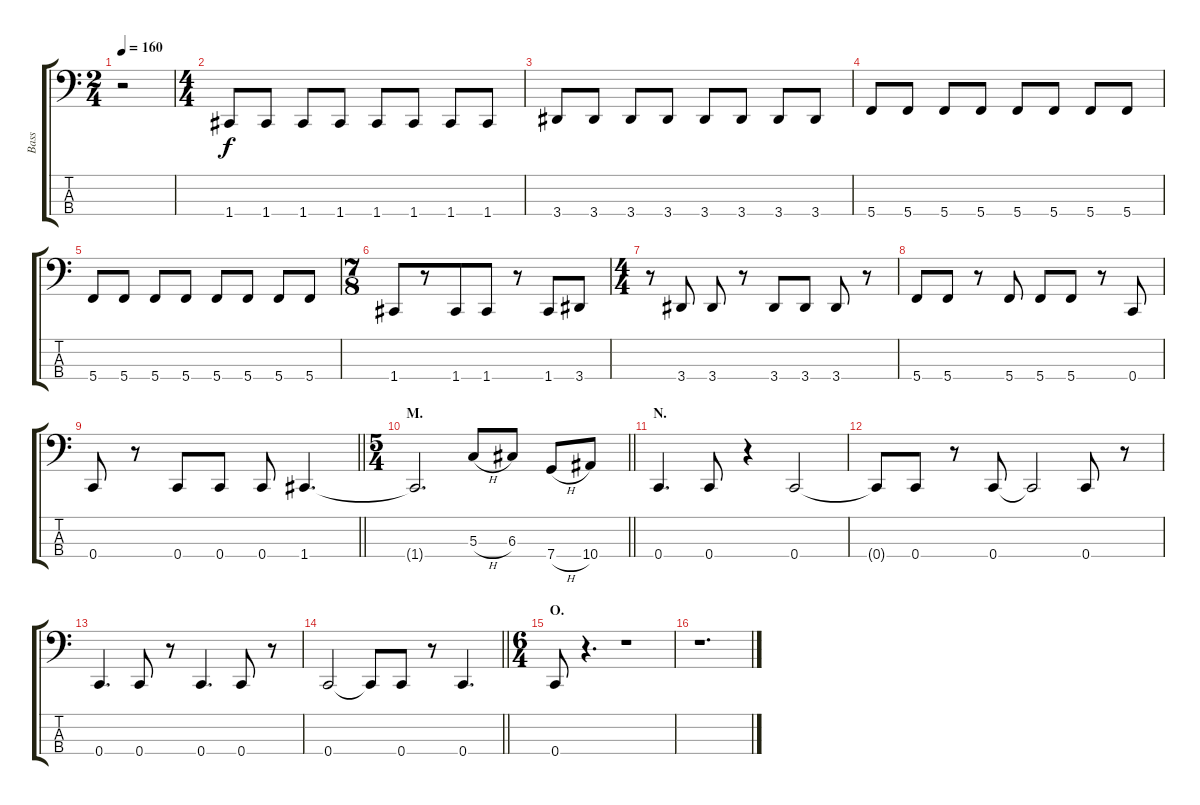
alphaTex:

\track ("Bass" "Bass") {instrument electricbasspick}
\staff {score tabs}
\tuning (F2 C2 G1 C1) {hide}
\ts (2 4)
\tempo 160
\clef f4
\ks c
r.2{dy f} |
\ts (4 4)
1.4.8 1.4.8 1.4.8 1.4.8 1.4.8 1.4.8 1.4.8 1.4.8 |
3.4.8 3.4.8 3.4.8 3.4.8 3.4.8 3.4.8 3.4.8 3.4.8 |
5.4.8 5.4.8 5.4.8 5.4.8 5.4.8 5.4.8 5.4.8 5.4.8 |
5.4.8 5.4.8 5.4.8 5.4.8 5.4.8 5.4.8 5.4.8 5.4.8 |
\ts (7 8)
1.4.8 r.8 1.4.8 1.4.8 r.8 1.4.8 3.4.8 |
\ts (4 4)
r.8 3.4.8 3.4.8 r.8 3.4.8 3.4.8 3.4.8 r.8 |
5.4.8 5.4.8 r.8 5.4.8 5.4.8 5.4.8 r.8 0.4.8 |
\barLineRight lightlight
0.4.8 r.8 0.4.8 0.4.8 0.4.8 1.4.4{d} |
\ts (5 4)
\section ("" "M.")
\barLineRight lightlight
1.4{t}.2{d} 5.3{h}.8 6.3.8 7.4{h}.8 10.4.8 |
\section ("" "N.")
0.4.4{d} 0.4.8 r.4 0.4.2 |
0.4{t}.8 0.4.8 r.8 0.4.8 0.4{t}.2 0.4.8 r.8 |
0.4.4{d} 0.4.8 r.8 0.4.4{d} 0.4.8 r.8 |
\barLineRight lightlight
0.4.2 0.4{t}.8 0.4.8 r.8 0.4.4{d} |
\ts (6 4)
\section ("" "O.")
0.4.8 r.4{d} r.1 |
r.1{d}
